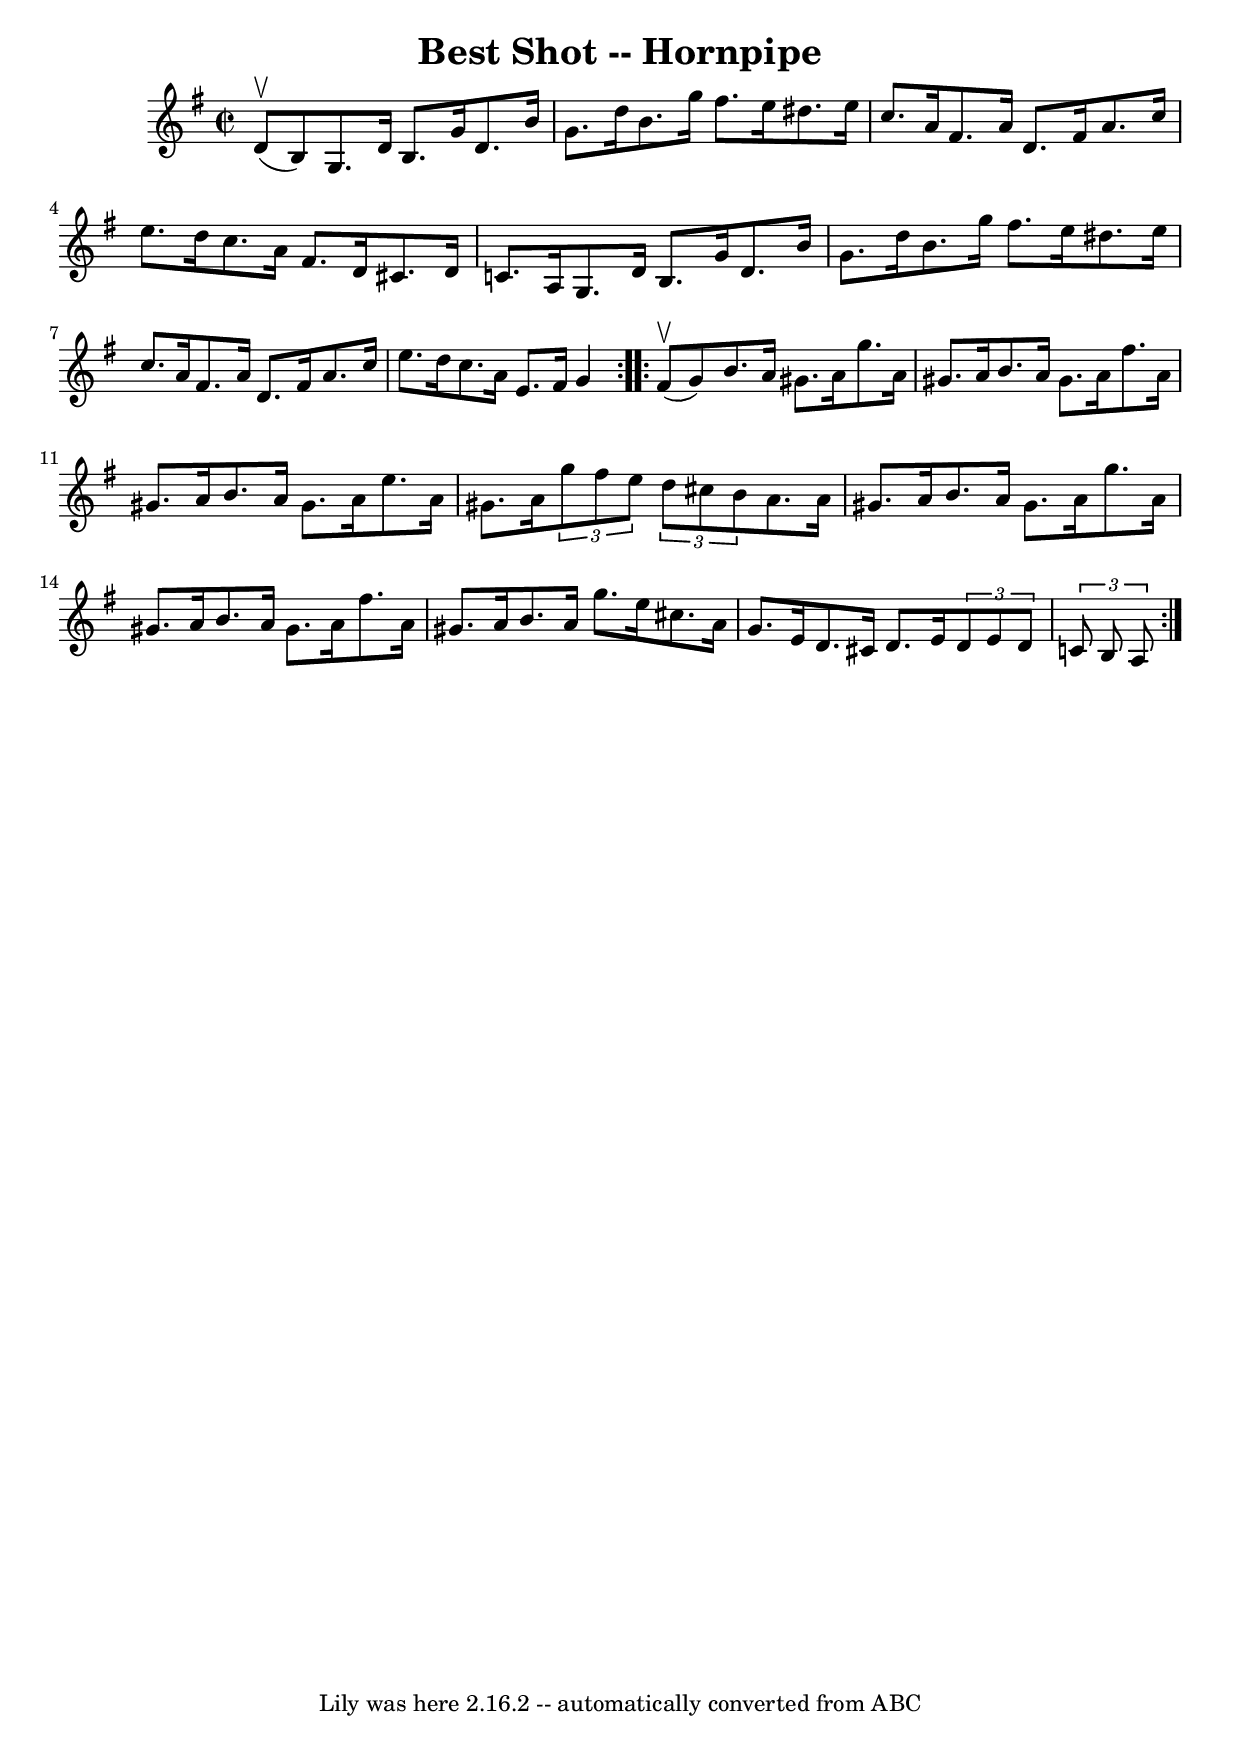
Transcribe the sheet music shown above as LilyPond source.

\version "2.16.2"
\include "Mammoth.ily"
\header {
  %% book = "Cole's 1000 Fiddle Tunes"
  crossRefNumber = "1"
  footnotes = ""
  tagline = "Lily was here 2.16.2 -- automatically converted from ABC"
  title = "Best Shot -- Hornpipe"

}
voicedefault =  {



  \repeat volta 2 {

    \override Staff.TimeSignature #'style = #'C
    \time 2/2 
    \key g \major d'8 (^\upbow b8) |
    g8. d'16    
    b8. g'16 d'8. b'16 g'8. d''16  |
    b'8. g''16    
    fis''8. e''16 dis''8. e''16 c''8. a'16  |
    fis'8.    
    a'16 d'8. fis'16 a'8. c''16 e''8. d''16  |
    c''8.    
    a'16 fis'8. d'16 cis'8. d'16 c'!8. a16  |
    g8.    
    d'16 b8. g'16 d'8. b'16 g'8. d''16  |
    b'8. g''16  
    fis''8. e''16 dis''8. e''16 c''8. a'16  |
    fis'8.    
    a'16 d'8. fis'16 a'8. c''16 e''8. d''16  |
    c''8.    
    a'16 e'8. fis'16 g'4  
  }     
  \repeat volta 2 {
    fis'8 (^\upbow g'8 
    ) |
    b'8. a'16 gis'8. a'16 g''8. a'16 gis'8.    
    a'16  |
    b'8. a'16 gis'8. a'16 fis''8. a'16 gis'8.    
    a'16  |
    b'8. a'16 gis'8. a'16 e''8. a'16 gis'8.    
    a'16  |
    \times 2/3 { g''8 fis''8 e''8  
	       }   \times 2/3 { d''8   
				cis''8 b'8  
			      } a'8. a'16 gis'8. a'16  |
    b'8. a'16   
    gis'8. a'16 g''8. a'16 gis'8. a'16  |
    b'8. a'16    
    gis'8. a'16 fis''8. a'16 gis'8. a'16  |
    b'8. a'16  
    g''8. e''16 cis''8. a'16 g'8. e'16  |
    d'8. cis'16  
    d'8. e'16    \times 2/3 { d'8 e'8 d'8  
			    }   \times 2/3 { c'!8    
					     b8 a8  
					   } 
  }   

}

\score{
  <<

    \context Staff="default"
    {
      \voicedefault 
      
    }

  >>
  \layout {
    
  }
  \midi {
  }

}
